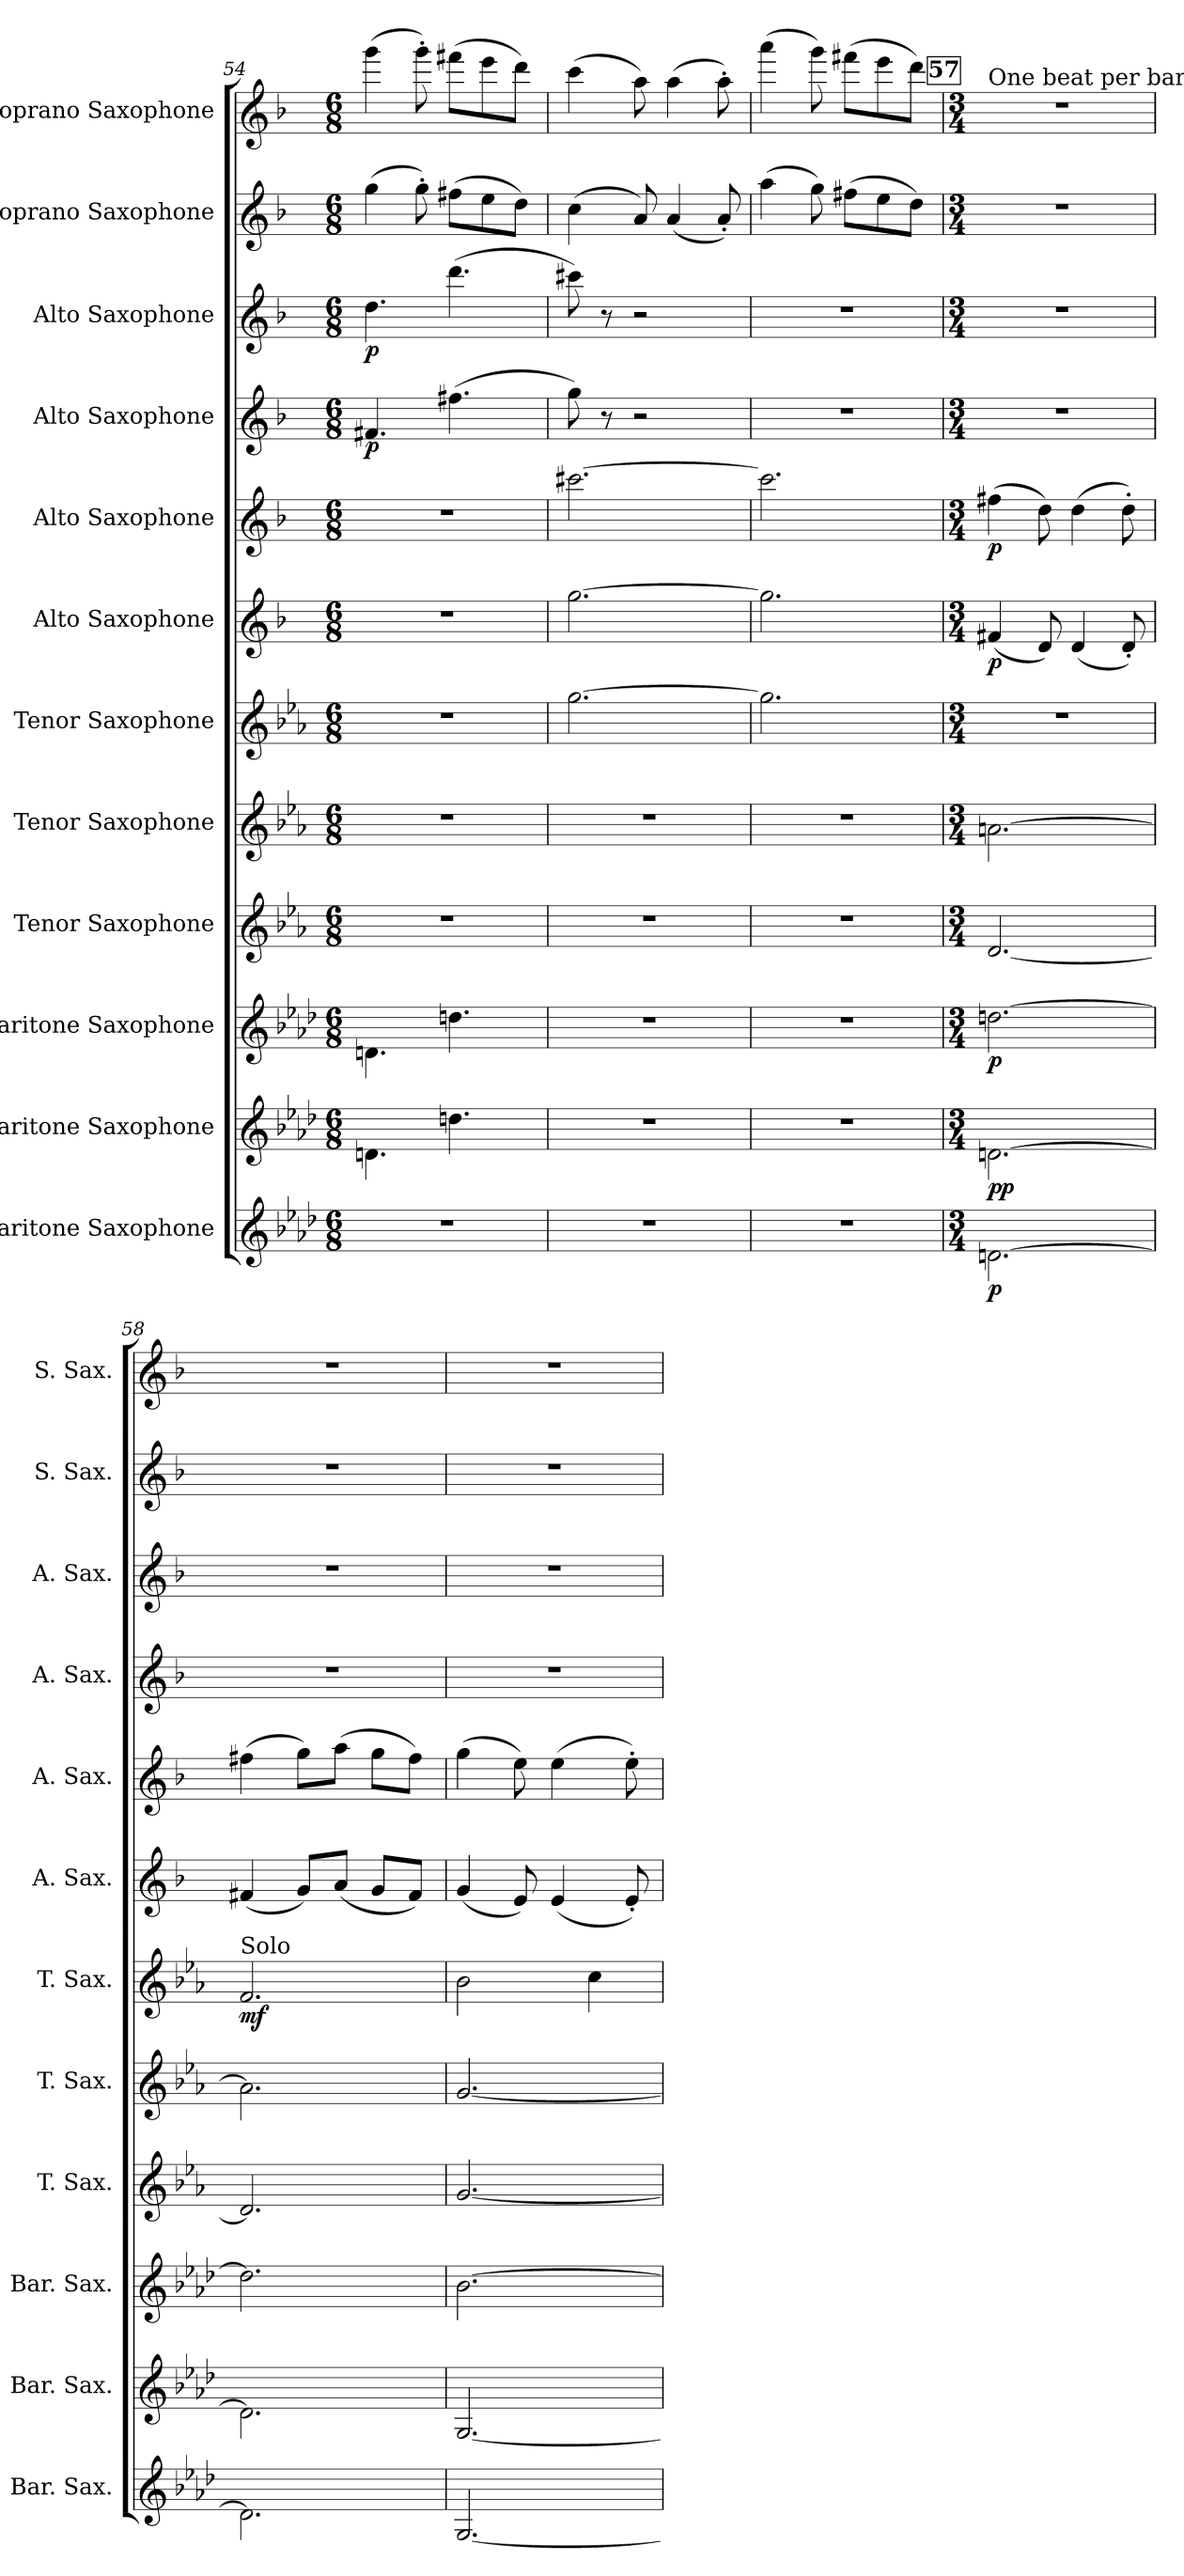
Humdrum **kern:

**kern	**dynam	**kern	**dynam	**kern	**dynam	**kern	**kern	**kern	**dynam	**kern	**dynam	**kern	**dynam	**kern	**dynam	**kern	**dynam	**kern	**kern
*part12	*part12	*part11	*part11	*part10	*part10	*part9	*part8	*part7	*part7	*part6	*part6	*part5	*part5	*part4	*part4	*part3	*part3	*part2	*part1
*staff12	*staff12	*staff11	*staff11	*staff10	*staff10	*staff9	*staff8	*staff7	*staff7	*staff6	*staff6	*staff5	*staff5	*staff4	*staff4	*staff3	*staff3	*staff2	*staff1
*I"Baritone Saxophone	*	*I"Baritone Saxophone	*	*I"Baritone Saxophone	*	*I"Tenor Saxophone	*I"Tenor Saxophone	*I"Tenor Saxophone	*	*I"Alto Saxophone	*	*I"Alto Saxophone	*	*I"Alto Saxophone	*	*I"Alto Saxophone	*	*I"Soprano Saxophone	*I"Soprano Saxophone
*I'Bar. Sax.	*	*I'Bar. Sax.	*	*I'Bar. Sax.	*	*I'T. Sax.	*I'T. Sax.	*I'T. Sax.	*	*I'A. Sax.	*	*I'A. Sax.	*	*I'A. Sax.	*	*I'A. Sax.	*	*I'S. Sax.	*I'S. Sax.
*clefG2	*	*clefG2	*	*clefG2	*	*clefG2	*clefG2	*clefG2	*	*clefG2	*	*clefG2	*	*clefG2	*	*clefG2	*	*clefG2	*clefG2
*ITrd12c21	*	*ITrd12c21	*	*ITrd12c21	*	*ITrd8c14	*ITrd8c14	*ITrd8c14	*	*ITrd5c9	*	*ITrd5c9	*	*ITrd5c9	*	*ITrd5c9	*	*ITrd1c2	*ITrd1c2
*k[b-e-a-d-]	*	*k[b-e-a-d-]	*	*k[b-e-a-d-]	*	*k[b-e-a-]	*k[b-e-a-]	*k[b-e-a-]	*	*k[b-e-a-d-]	*	*k[b-e-a-d-]	*	*k[b-e-a-d-]	*	*k[b-e-a-d-]	*	*k[b-e-a-]	*k[b-e-a-]
*M6/8	*	*M6/8	*	*M6/8	*	*M6/8	*M6/8	*M6/8	*	*M6/8	*	*M6/8	*	*M6/8	*	*M6/8	*	*M6/8	*M6/8
=54	=54	=54	=54	=54	=54	=54	=54	=54	=54	=54	=54	=54	=54	=54	=54	=54	=54	=54	=54
!	!	!	!	!	!	!	!	!	!	!	!	!	!	!	!LO:DY:b	!	!LO:DY:b	!	!
2.r	.	4.Dn\	.	4.Dn\	.	2.r	2.r	2.r	.	2.r	.	2.r	.	4.An/	p	4.f\	p	(4ff\	(4fff\
.	.	.	.	.	.	.	.	.	.	.	.	.	.	.	.	.	.	8ff'\)	8fff'\)
.	.	4.dn\	.	4.dn\	.	.	.	.	.	.	.	.	.	(4.an\	.	(4.ff\	.	(8een\L	(8eeen\L
.	.	.	.	.	.	.	.	.	.	.	.	.	.	.	.	.	.	8dd\	8ddd\
.	.	.	.	.	.	.	.	.	.	.	.	.	.	.	.	.	.	8cc\J)	8ccc\J)
=55	=55	=55	=55	=55	=55	=55	=55	=55	=55	=55	=55	=55	=55	=55	=55	=55	=55	=55	=55
2.r	.	2.r	.	2.r	.	2.r	2.r	[2.g\	.	[2.b-\	.	[2.een\	.	8b-\)	.	8een\)	.	(4b-\	(4bb-\
.	.	.	.	.	.	.	.	.	.	.	.	.	.	8r	.	8r	.	.	.
.	.	.	.	.	.	.	.	.	.	.	.	.	.	2r	.	2r	.	8g/)	8gg\)
.	.	.	.	.	.	.	.	.	.	.	.	.	.	.	.	.	.	(4g/	(4gg\
.	.	.	.	.	.	.	.	.	.	.	.	.	.	.	.	.	.	8g'/)	8gg'\)
=56	=56	=56	=56	=56	=56	=56	=56	=56	=56	=56	=56	=56	=56	=56	=56	=56	=56	=56	=56
2.r	.	2.r	.	2.r	.	2.r	2.r	2.g\]	.	2.b-\]	.	2.ee\]	.	2.r	.	2.r	.	(4gg\	(4ggg\
.	.	.	.	.	.	.	.	.	.	.	.	.	.	.	.	.	.	8ff\)	8fff\)
.	.	.	.	.	.	.	.	.	.	.	.	.	.	.	.	.	.	(8een\L	(8eeen\L
.	.	.	.	.	.	.	.	.	.	.	.	.	.	.	.	.	.	8dd\	8ddd\
.	.	.	.	.	.	.	.	.	.	.	.	.	.	.	.	.	.	8cc\J)	8ccc\J)
!!LO:PB:g=z
!!LO:REH:place=s1:a:B:fs=14:t=57
=57	=57	=57	=57	=57	=57	=57	=57	=57	=57	=57	=57	=57	=57	=57	=57	=57	=57	=57	=57
*M3/4	*	*M3/4	*	*M3/4	*	*M3/4	*M3/4	*M3/4	*	*M3/4	*	*M3/4	*	*M3/4	*	*M3/4	*	*M3/4	*M3/4
!	!	!	!	!	!	!	!	!	!	!	!	!	!	!	!	!	!	!	!LO:TX:a:t=One beat per bar
!	!LO:DY:b	!	!LO:DY:b	!	!	!	!	!	!	!	!	!	!	!	!	!	!	!	!
!	!	!	!LO:DY:n=1:b	!	!LO:DY:b	!	!	!	!	!	!LO:DY:b	!	!LO:DY:b	!	!	!	!	!	!
[2.Dn\	p	[2.Dn\	p p	[2.dn\	p	[2.D/	[2.An\	2.r	.	(4An/	p	(4an\	p	2.r	.	2.r	.	2.r	2.r
.	.	.	.	.	.	.	.	.	.	8F/)	.	8f\)	.	.	.	.	.	.	.
.	.	.	.	.	.	.	.	.	.	(4F/	.	(4f\	.	.	.	.	.	.	.
.	.	.	.	.	.	.	.	.	.	8F'/)	.	8f'\)	.	.	.	.	.	.	.
=58	=58	=58	=58	=58	=58	=58	=58	=58	=58	=58	=58	=58	=58	=58	=58	=58	=58	=58	=58
!	!	!	!	!	!	!	!	!LO:TX:a:t=Solo	!	!	!	!	!	!	!	!	!	!	!
!	!	!	!	!	!	!	!	!	!LO:DY:b	!	!	!	!	!	!	!	!	!	!
2.D\]	.	2.D\]	.	2.d\]	.	2.D/]	2.A\]	2.F/	mf	(4An/	.	(4an\	.	2.r	.	2.r	.	2.r	2.r
.	.	.	.	.	.	.	.	.	.	8B-/L)	.	8b-\L)	.	.	.	.	.	.	.
.	.	.	.	.	.	.	.	.	.	(8c/J	.	(8cc\J	.	.	.	.	.	.	.
.	.	.	.	.	.	.	.	.	.	8B-/L	.	8b-\L	.	.	.	.	.	.	.
.	.	.	.	.	.	.	.	.	.	8A/J)	.	8a\J)	.	.	.	.	.	.	.
=59	=59	=59	=59	=59	=59	=59	=59	=59	=59	=59	=59	=59	=59	=59	=59	=59	=59	=59	=59
[2.GG/	.	[2.GG/	.	[2.B-\	.	[2.G/	[2.G/	2B-\	.	(4B-/	.	(4b-\	.	2.r	.	2.r	.	2.r	2.r
.	.	.	.	.	.	.	.	.	.	8G/)	.	8g\)	.	.	.	.	.	.	.
.	.	.	.	.	.	.	.	.	.	(4G/	.	(4g\	.	.	.	.	.	.	.
.	.	.	.	.	.	.	.	4c\	.	.	.	.	.	.	.	.	.	.	.
.	.	.	.	.	.	.	.	.	.	8G'/)	.	8g'\)	.	.	.	.	.	.	.
=	=	=	=	=	=	=	=	=	=	=	=	=	=	=	=	=	=	=	=
*-	*-	*-	*-	*-	*-	*-	*-	*-	*-	*-	*-	*-	*-	*-	*-	*-	*-	*-	*-
